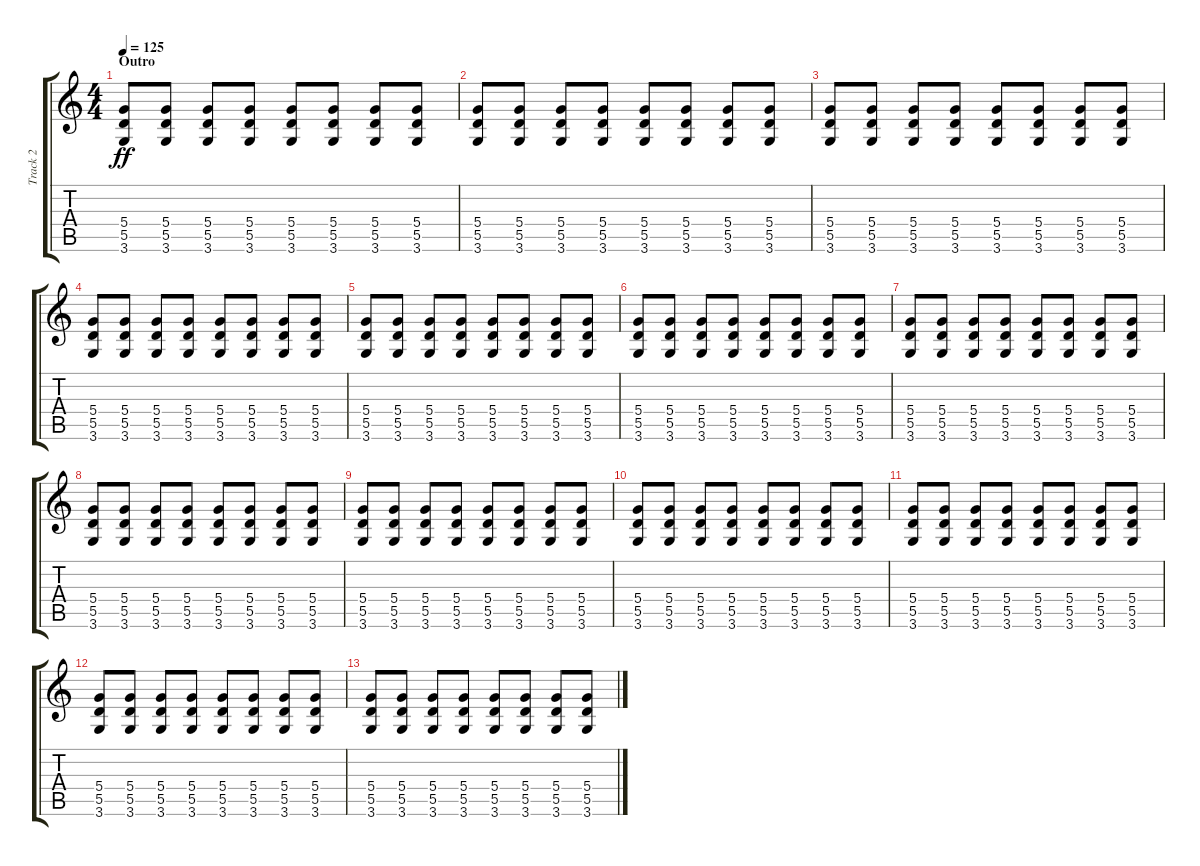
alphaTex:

\track ("Track 2" "Track 2") {instrument acousticguitarsteel}
\staff {score tabs}
\tuning (E4 B3 G3 D3 A2 E2) {hide}
\ts (4 4)
\section ("" "Outro")
\tempo 125
\clef g2
\ks c
(5.4 5.5 3.6).8{dy ff balance 8} (5.4 5.5 3.6).8 (5.4 5.5 3.6).8 (5.4 5.5 3.6).8 (5.4 5.5 3.6).8 (5.4 5.5 3.6).8 (5.4 5.5 3.6).8 (5.4 5.5 3.6).8 |
(5.4 5.5 3.6).8 (5.4 5.5 3.6).8 (5.4 5.5 3.6).8 (5.4 5.5 3.6).8 (5.4 5.5 3.6).8 (5.4 5.5 3.6).8 (5.4 5.5 3.6).8 (5.4 5.5 3.6).8 |
(5.4 5.5 3.6).8 (5.4 5.5 3.6).8 (5.4 5.5 3.6).8 (5.4 5.5 3.6).8 (5.4 5.5 3.6).8 (5.4 5.5 3.6).8 (5.4 5.5 3.6).8 (5.4 5.5 3.6).8 |
(5.4 5.5 3.6).8 (5.4 5.5 3.6).8 (5.4 5.5 3.6).8 (5.4 5.5 3.6).8 (5.4 5.5 3.6).8 (5.4 5.5 3.6).8 (5.4 5.5 3.6).8 (5.4 5.5 3.6).8 |
(5.4 5.5 3.6).8 (5.4 5.5 3.6).8 (5.4 5.5 3.6).8 (5.4 5.5 3.6).8 (5.4 5.5 3.6).8 (5.4 5.5 3.6).8 (5.4 5.5 3.6).8 (5.4 5.5 3.6).8 |
(5.4 5.5 3.6).8 (5.4 5.5 3.6).8 (5.4 5.5 3.6).8 (5.4 5.5 3.6).8 (5.4 5.5 3.6).8 (5.4 5.5 3.6).8 (5.4 5.5 3.6).8 (5.4 5.5 3.6).8 |
(5.4 5.5 3.6).8 (5.4 5.5 3.6).8 (5.4 5.5 3.6).8 (5.4 5.5 3.6).8 (5.4 5.5 3.6).8 (5.4 5.5 3.6).8 (5.4 5.5 3.6).8 (5.4 5.5 3.6).8 |
(5.4 5.5 3.6).8 (5.4 5.5 3.6).8 (5.4 5.5 3.6).8 (5.4 5.5 3.6).8 (5.4 5.5 3.6).8 (5.4 5.5 3.6).8 (5.4 5.5 3.6).8 (5.4 5.5 3.6).8 |
(5.4 5.5 3.6).8 (5.4 5.5 3.6).8 (5.4 5.5 3.6).8 (5.4 5.5 3.6).8 (5.4 5.5 3.6).8 (5.4 5.5 3.6).8 (5.4 5.5 3.6).8 (5.4 5.5 3.6).8 |
(5.4 5.5 3.6).8 (5.4 5.5 3.6).8 (5.4 5.5 3.6).8 (5.4 5.5 3.6).8 (5.4 5.5 3.6).8 (5.4 5.5 3.6).8 (5.4 5.5 3.6).8 (5.4 5.5 3.6).8 |
(5.4 5.5 3.6).8 (5.4 5.5 3.6).8 (5.4 5.5 3.6).8 (5.4 5.5 3.6).8 (5.4 5.5 3.6).8 (5.4 5.5 3.6).8 (5.4 5.5 3.6).8 (5.4 5.5 3.6).8 |
(5.4 5.5 3.6).8 (5.4 5.5 3.6).8 (5.4 5.5 3.6).8 (5.4 5.5 3.6).8 (5.4 5.5 3.6).8 (5.4 5.5 3.6).8 (5.4 5.5 3.6).8 (5.4 5.5 3.6).8 |
(5.4 5.5 3.6).8 (5.4 5.5 3.6).8 (5.4 5.5 3.6).8 (5.4 5.5 3.6).8 (5.4 5.5 3.6).8 (5.4 5.5 3.6).8 (5.4 5.5 3.6).8 (5.4 5.5 3.6).8
